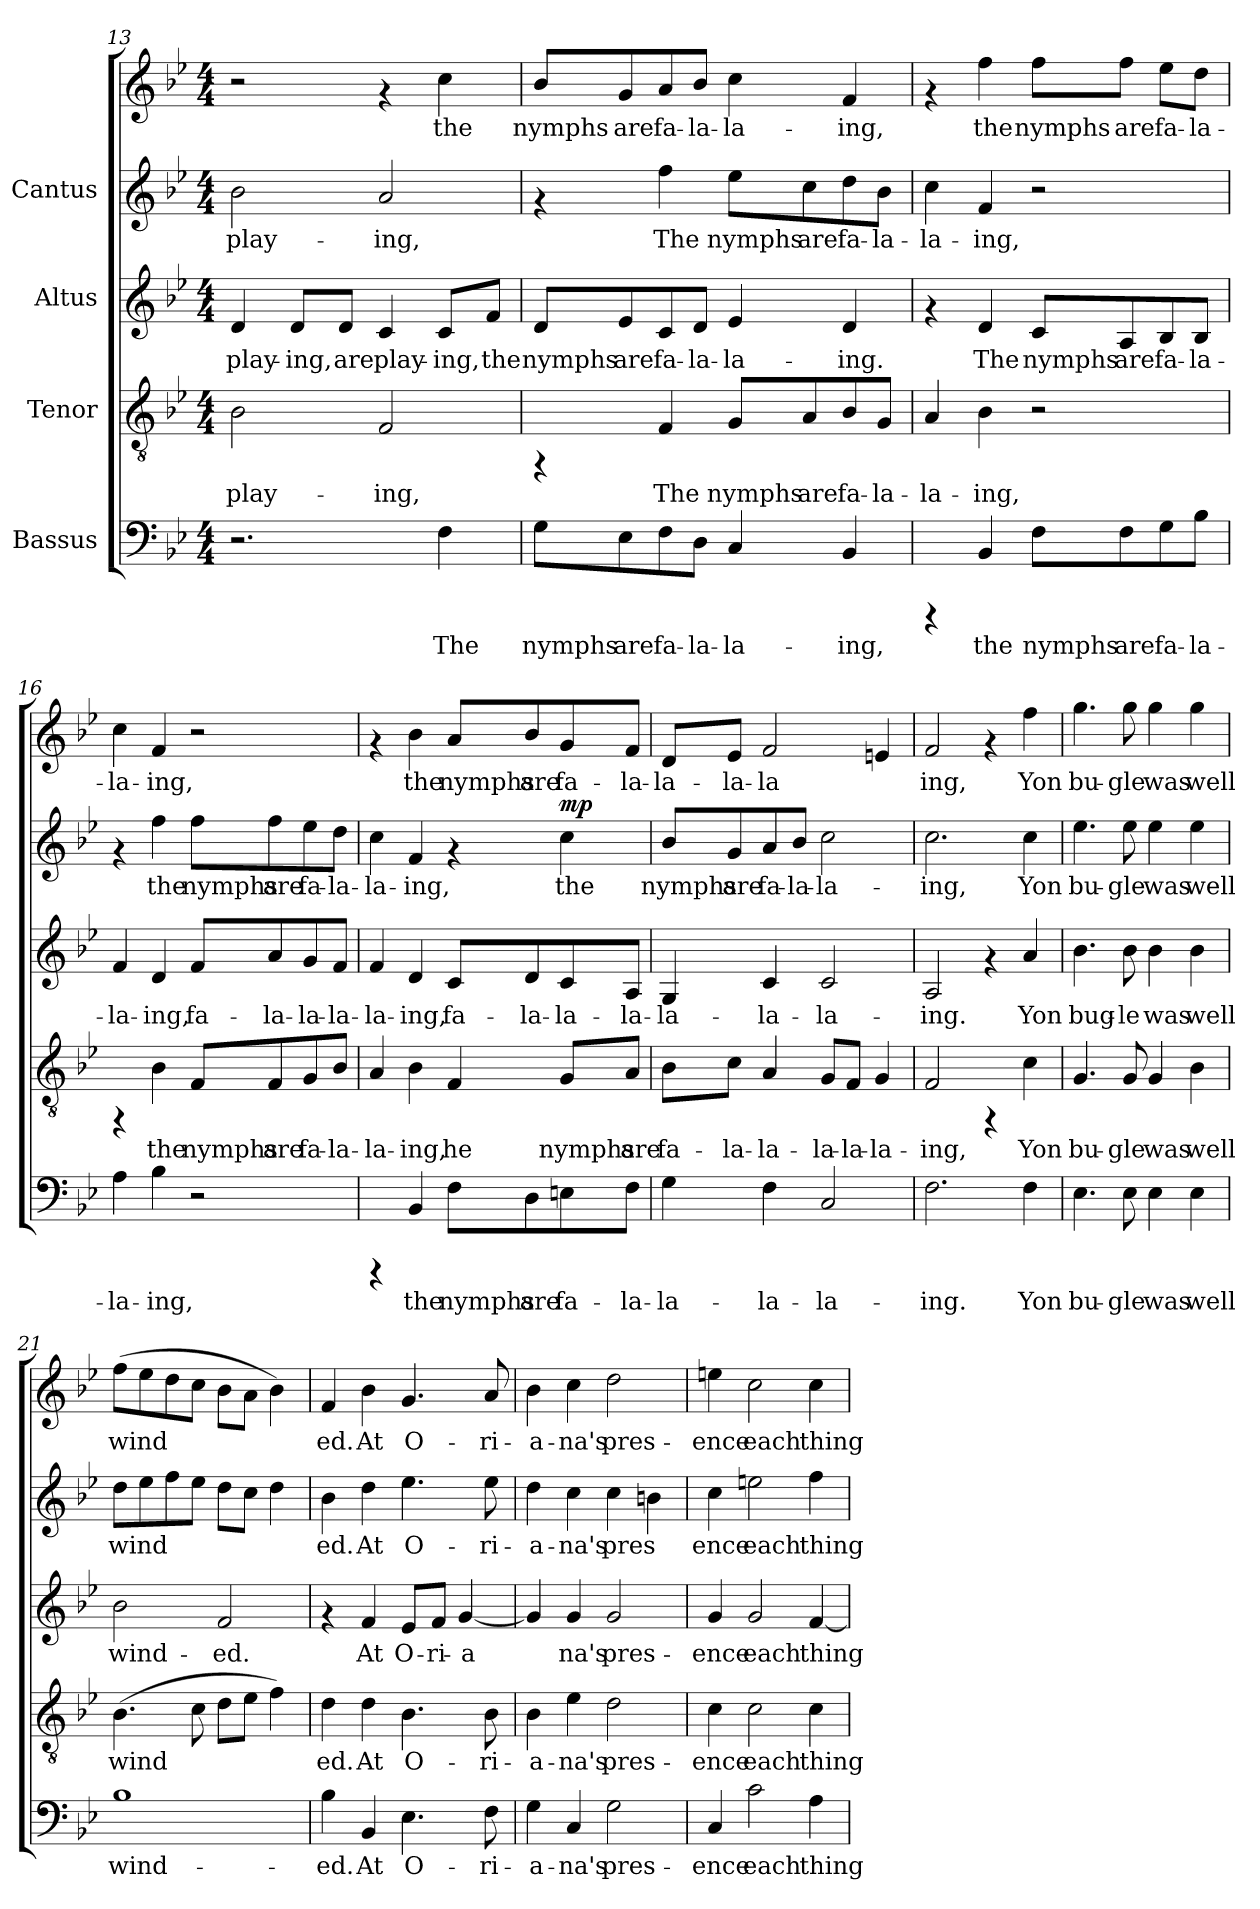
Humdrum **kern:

**kern	**text	**kern	**text	**kern	**text	**kern	**text	**kern	**text	**dynam
*part4	*part4	*part3	*part3	*part2	*part2	*part1	*part1	*part1	*part1	*part1
*staff5	*staff5	*staff4	*staff4	*staff3	*staff3	*staff2	*staff2	*staff1	*staff1	*staff1/2
*I"Bassus	*	*I"Tenor	*	*I"Altus	*	*I"Cantus	*	*	*	*
*clefF4	*	*clefGv2	*	*clefG2	*	*clefG2	*	*clefG2	*	*
*k[b-e-]	*	*k[b-e-]	*	*k[b-e-]	*	*k[b-e-]	*	*k[b-e-]	*	*
*B-:	*	*B-:	*	*B-:	*	*B-:	*	*B-:	*	*
*M4/4	*	*M4/4	*	*M4/4	*	*M4/4	*	*M4/4	*	*
=13	=13	=13	=13	=13	=13	=13	=13	=13	=13	=13
!	!	!	!LO:LY:b:cj	!	!LO:LY:b:cj	!	!LO:LY:b:cj	!	!	!
2.r	.	2B-\	play-	4d/	play-	2b-\	play-	2r	.	.
!	!	!	!	!	!LO:LY:b:cj	!	!	!	!	!
.	.	.	.	8d/L	-ing,	.	.	.	.	.
!	!	!	!	!	!LO:LY:b:cj	!	!	!	!	!
.	.	.	.	8d/J	are	.	.	.	.	.
!	!	!	!LO:LY:b:cj	!	!LO:LY:b:cj	!	!LO:LY:b:cj	!	!	!
.	.	2F/	-ing,	4c/	play-	2a/	-ing,	4rf	.	.
!	!LO:LY:b:cj	!	!	!	!LO:LY:b:cj	!	!	!	!LO:LY:b:cj	!
4F\	The	.	.	8c/L	-ing,	.	.	4cc\	the	.
!	!	!	!	!	!LO:LY:b:cj	!	!	!	!	!
.	.	.	.	8f/J	the	.	.	.	.	.
!!LO:LB:g=z
=14	=14	=14	=14	=14	=14	=14	=14	=14	=14	=14
!	!LO:LY:b:cj	!	!	!	!LO:LY:b:cj	!	!	!	!LO:LY:b:cj	!
8G\L	nymphs	4rFF	.	8d/L	nymphs	4rf	.	8b-/L	nymphs	.
!	!LO:LY:b:cj	!	!	!	!LO:LY:b:cj	!	!	!	!LO:LY:b:cj	!
8E-\	are	.	.	8e-/	are	.	.	8g/	are	.
!	!LO:LY:b:cj	!	!LO:LY:b:cj	!	!LO:LY:b:cj	!	!LO:LY:b:cj	!	!LO:LY:b:cj	!
8F\	fa-	4F/	The	8c/	fa-	4ff\	The	8a/	fa-	.
!	!LO:LY:b:cj	!	!	!	!LO:LY:b:cj	!	!	!	!LO:LY:b:cj	!
8D\J	-la-	.	.	8d/J	-la-	.	.	8b-/J	-la-	.
!	!LO:LY:b:cj	!	!LO:LY:b:cj	!	!LO:LY:b:cj	!	!LO:LY:b:cj	!	!LO:LY:b:cj	!
4C/	-la-	8G/L	nymphs	4e-/	-la-	8ee-\L	nymphs	4cc\	-la-	.
!	!	!	!LO:LY:b:cj	!	!	!	!LO:LY:b:cj	!	!	!
.	.	8A/	are	.	.	8cc\	are	.	.	.
!	!LO:LY:b:cj	!	!LO:LY:b:cj	!	!LO:LY:b:cj	!	!LO:LY:b:cj	!	!LO:LY:b:cj	!
4BB-/	-ing,	8B-/	fa-	4d/	-ing.	8dd\	fa-	4f/	-ing,	.
!	!	!	!LO:LY:b:cj	!	!	!	!LO:LY:b:cj	!	!	!
.	.	8G/J	-la-	.	.	8b-\J	-la-	.	.	.
=15	=15	=15	=15	=15	=15	=15	=15	=15	=15	=15
!	!	!	!LO:LY:b:cj	!	!	!	!LO:LY:b:cj	!	!	!
4rCCC	.	4A/	-la-	4rf	.	4cc\	-la-	4rf	.	.
!	!LO:LY:b:cj	!	!LO:LY:b:cj	!	!LO:LY:b:cj	!	!LO:LY:b:cj	!	!LO:LY:b:cj	!
4BB-/	the	4B-\	-ing,	4d/	The	4f/	-ing,	4ff\	-the	.
!	!LO:LY:b:cj	!	!	!	!LO:LY:b:cj	!	!	!	!LO:LY:b:cj	!
8F\L	nymphs	2r	.	8c/L	nymphs	2r	.	8ff\L	nymphs	.
!	!LO:LY:b:cj	!	!	!	!LO:LY:b:cj	!	!	!	!LO:LY:b:cj	!
8F\	are	.	.	8A/	are	.	.	8ff\J	are	.
!	!LO:LY:b:cj	!	!	!	!LO:LY:b:cj	!	!	!	!LO:LY:b:cj	!
8G\	fa-	.	.	8B-/	fa-	.	.	8ee-\L	fa-	.
!	!LO:LY:b:cj	!	!	!	!LO:LY:b:cj	!	!	!	!LO:LY:b:cj	!
8B-\J	-la-	.	.	8B-/J	-la-	.	.	8dd\J	-la-	.
=16	=16	=16	=16	=16	=16	=16	=16	=16	=16	=16
!	!LO:LY:b:cj	!	!	!	!LO:LY:b:cj	!	!	!	!LO:LY:b:cj	!
4A\	-la-	4rFF	.	4f/	-la-	4rf	.	4cc\	la-	.
!	!LO:LY:b:cj	!	!LO:LY:b:cj	!	!LO:LY:b:cj	!	!LO:LY:b:cj	!	!LO:LY:b:cj	!
4B-\	-ing,	4B-\	the	4d/	-ing,	4ff\	the	4f/	-ing,	.
!	!	!	!LO:LY:b:cj	!	!LO:LY:b:cj	!	!LO:LY:b:cj	!	!	!
2r	.	8F/L	nymphs	8f/L	fa-	8ff\L	nymphs	2r	.	.
!	!	!	!LO:LY:b:cj	!	!LO:LY:b:cj	!	!LO:LY:b:cj	!	!	!
.	.	8F/	are	8a/	-la-	8ff\	are	.	.	.
!	!	!	!LO:LY:b:cj	!	!LO:LY:b:cj	!	!LO:LY:b:cj	!	!	!
.	.	8G/	fa-	8g/	-la-	8ee-\	fa-	.	.	.
!	!	!	!LO:LY:b:cj	!	!LO:LY:b:cj	!	!LO:LY:b:cj	!	!	!
.	.	8B-/J	-la-	8f/J	-la-	8dd\J	-la-	.	.	.
!!LO:PB:g=z
=17	=17	=17	=17	=17	=17	=17	=17	=17	=17	=17
!	!	!	!LO:LY:b:cj	!	!LO:LY:b:cj	!	!LO:LY:b:cj	!	!	!
4rCCC	.	4A/	-la-	4f/	-la-	4cc\	-la-	4rf	.	.
!	!LO:LY:b:cj	!	!LO:LY:b:cj	!	!LO:LY:b:cj	!	!LO:LY:b:cj	!	!LO:LY:b:cj	!
4BB-/	the	4B-\	-ing,	4d/	-ing,	4f/	-ing,	4b-\	-the	.
!	!LO:LY:b:cj	!	!LO:LY:b:cj	!	!LO:LY:b:cj	!	!	!	!LO:LY:b:cj	!
8F\L	nymphs	4F/	he	8c/L	fa-	4rf	.	8a/L	nymphs	.
!	!LO:LY:b:cj	!	!	!	!LO:LY:b:cj	!	!	!	!LO:LY:b:cj	!
8D\	are	.	.	8d/	-la-	.	.	8b-/	are	.
!	!LO:LY:b:cj	!	!LO:LY:b:cj	!	!LO:LY:b:cj	!	!LO:LY:b:cj	!	!LO:LY:b:cj	!LO:DY:a=2
8En\	fa-	8G/L	nymphs	8c/	-la-	4cc\	the	8g/	fa-	mp
!	!LO:LY:b:cj	!	!LO:LY:b:cj	!	!LO:LY:b:cj	!	!	!	!LO:LY:b:cj	!
8F\J	-la-	8A/J	are	8A/J	-la-	.	.	8f/J	-la-	.
=18	=18	=18	=18	=18	=18	=18	=18	=18	=18	=18
!	!LO:LY:b:cj	!	!LO:LY:b:cj	!	!LO:LY:b:cj	!	!LO:LY:b:cj	!	!LO:LY:b:cj	!
4G\	-la-	8B-\L	fa-	4G/	-la-	8b-/L	-nymphs	8d/L	la-	.
!	!	!	!LO:LY:b:cj	!	!	!	!LO:LY:b:cj	!	!LO:LY:b:cj	!
.	.	8c\J	-la-	.	.	8g/	are	8e-/J	-la-	.
!	!LO:LY:b:cj	!	!LO:LY:b:cj	!	!LO:LY:b:cj	!	!LO:LY:b:cj	!	!LO:LY:b:cj	!
4F\	-la-	4A/	-la-	4c/	-la-	8a/	fa-	2f/	-la	.
!	!	!	!	!	!	!	!LO:LY:b:cj	!	!	!
.	.	.	.	.	.	8b-/J	-la-	.	.	.
!	!LO:LY:b:cj	!	!LO:LY:b:cj	!	!LO:LY:b:cj	!	!LO:LY:b:cj	!	!	!
2C/	-la-	8G/L	-la-	2c/	-la-	2cc\	-la-	.	.	.
!	!	!	!LO:LY:b:cj	!	!	!	!	!	!	!
.	.	8F/J	-la-	.	.	.	.	.	.	.
!	!	!	!LO:LY:b:cj	!	!	!	!	!	!LO:LY:b:cj	!
.	.	4G/	-la-	.	.	.	.	4en/	-	.
=19	=19	=19	=19	=19	=19	=19	=19	=19	=19	=19
!	!LO:LY:b:cj	!	!LO:LY:b:cj	!	!LO:LY:b:cj	!	!LO:LY:b:cj	!	!LO:LY:b:cj	!
2.F\	-ing.	2F/	-ing,	2A/	-ing.	2.cc\	ing,	2f/	-ing,	.
.	.	4rFF	.	4rf	.	.	.	4rf	.	.
!	!LO:LY:b:cj	!	!LO:LY:b:cj	!	!LO:LY:b:cj	!	!LO:LY:b:cj	!	!LO:LY:b:cj	!
4F\	Yon	4c\	Yon	4a/	Yon	4cc\	Yon	4ff\	Yon	.
=20	=20	=20	=20	=20	=20	=20	=20	=20	=20	=20
!	!LO:LY:b:cj	!	!LO:LY:b:cj	!	!LO:LY:b:cj	!	!LO:LY:b:cj	!	!LO:LY:b:cj	!
4.E-\	bu-	4.G/	bu-	4.b-\	bug-	4.ee-\	bu-	4.gg\	bu-	.
!	!LO:LY:b:cj	!	!LO:LY:b:cj	!	!LO:LY:b:cj	!	!LO:LY:b:cj	!	!LO:LY:b:cj	!
8E-\	-gle	8G/	-gle	8b-\	-le	8ee-\	-gle	8gg\	-gle	.
!	!LO:LY:b:cj	!	!LO:LY:b:cj	!	!LO:LY:b:cj	!	!LO:LY:b:cj	!	!LO:LY:b:cj	!
4E-\	was	4G/	was	4b-\	was	4ee-\	was	4gg\	was	.
!	!LO:LY:b:cj	!	!LO:LY:b:cj	!	!LO:LY:b:cj	!	!LO:LY:b:cj	!	!LO:LY:b:cj	!
4E-\	well	4B-\	well	4b-\	well	4ee-\	well	4gg\	well	.
!!LO:LB:g=z
=21	=21	=21	=21	=21	=21	=21	=21	=21	=21	=21
!	!LO:LY:b:cj	!	!LO:LY:b:cj	!	!LO:LY:b:cj	!	!LO:LY:b:cj	!	!LO:LY:b:cj	!
1B-	wind-	(>4.B-\	wind-	2b-\	wind-	8dd\L	-wind-	(>8ff\L	wind-	.
!	!	!	!	!	!	!	!LO:LY:b:cj	!	!LO:LY:b:cj	!
.	.	.	.	.	.	8ee-\	--	8ee-\	--	.
!	!	!	!	!	!	!	!LO:LY:b:cj	!	!LO:LY:b:cj	!
.	.	.	.	.	.	8ff\	--	8dd\	--	.
!	!	!	!LO:LY:b:cj	!	!	!	!LO:LY:b:cj	!	!LO:LY:b:cj	!
.	.	8c\	--	.	.	8ee-\J	--	8cc\J	--	.
!	!	!	!LO:LY:b:cj	!	!LO:LY:b:cj	!	!LO:LY:b:cj	!	!LO:LY:b:cj	!
.	.	8d\L	--	2f/	-ed.	8dd\L	--	8b-\L	--	.
!	!	!	!LO:LY:b:cj	!	!	!	!LO:LY:b:cj	!	!LO:LY:b:cj	!
.	.	8e-\J	--	.	.	8cc\J	--	8a\J	--	.
!	!	!	!LO:LY:b:cj	!	!	!	!LO:LY:b:cj	!	!LO:LY:b:cj	!
.	.	4f\)	--	.	.	4dd\	--	4b-\)	--	.
=22	=22	=22	=22	=22	=22	=22	=22	=22	=22	=22
!	!LO:LY:b:cj	!	!LO:LY:b:cj	!	!	!	!LO:LY:b:cj	!	!LO:LY:b:cj	!
4B-\	-ed.	4d\	-ed.	4rf	.	4b-\	-ed.	4f/	-ed.	.
!	!LO:LY:b:cj	!	!LO:LY:b:cj	!	!LO:LY:b:cj	!	!LO:LY:b:cj	!	!LO:LY:b:cj	!
4BB-/	At	4d\	At	4f/	At	4dd\	At	4b-\	At	.
!	!LO:LY:b:cj	!	!LO:LY:b:cj	!	!LO:LY:b:cj	!	!LO:LY:b:cj	!	!LO:LY:b:cj	!
4.E-\	O-	4.B-\	O-	8e-/L	O-	4.ee-\	O-	4.g/	O-	.
!	!	!	!	!	!LO:LY:b:cj	!	!	!	!	!
.	.	.	.	8f/J	-ri-	.	.	.	.	.
!	!	!	!	!	!LO:LY:b:cj	!	!	!	!	!
.	.	.	.	[<4g/	-a-	.	.	.	.	.
!	!LO:LY:b:cj	!	!LO:LY:b:cj	!	!	!	!LO:LY:b:cj	!	!LO:LY:b:cj	!
8F\	-ri-	8B-\	-ri-	.	.	8ee-\	-ri-	8a/	-ri-	.
=23	=23	=23	=23	=23	=23	=23	=23	=23	=23	=23
!	!LO:LY:b:cj	!	!LO:LY:b:cj	!	!LO:LY:b:cj	!	!LO:LY:b:cj	!	!LO:LY:b:cj	!
4G\	-a-	4B-\	-a-	4g/]	-	4dd\	-a-	4b-\	-a-	.
!	!LO:LY:b:cj	!	!LO:LY:b:cj	!	!LO:LY:b:cj	!	!LO:LY:b:cj	!	!LO:LY:b:cj	!
4C/	-na's	4e-\	-na's	4g/	na's	4cc\	-na's	4cc\	-na's	.
!	!LO:LY:b:cj	!	!LO:LY:b:cj	!	!LO:LY:b:cj	!	!LO:LY:b:cj	!	!LO:LY:b:cj	!
2G\	pres-	2d\	pres-	2g/	pres-	4cc\	pres	2dd\	pres-	.
!	!	!	!	!	!	!	!LO:LY:b:cj	!	!	!
.	.	.	.	.	.	4bn\	-	.	.	.
=24	=24	=24	=24	=24	=24	=24	=24	=24	=24	=24
!	!LO:LY:b:cj	!	!LO:LY:b:cj	!	!LO:LY:b:cj	!	!LO:LY:b:cj	!	!LO:LY:b:cj	!
4C/	-ence	4c\	-ence	4g/	-ence	4cc\	ence	4een\	-ence	.
!	!LO:LY:b:cj	!	!LO:LY:b:cj	!	!LO:LY:b:cj	!	!LO:LY:b:cj	!	!LO:LY:b:cj	!
2c\	each	2c\	each	2g/	each	2een\	each	2cc\	each	.
!	!LO:LY:b:cj	!	!LO:LY:b:cj	!	!LO:LY:b:cj	!	!LO:LY:b:cj	!	!LO:LY:b:cj	!
4A\	thing	4c\	thing	[<4f/	thing	4ff\	thing	4cc\	thing	.
=	=	=	=	=	=	=	=	=	=	=
*-	*-	*-	*-	*-	*-	*-	*-	*-	*-	*-
